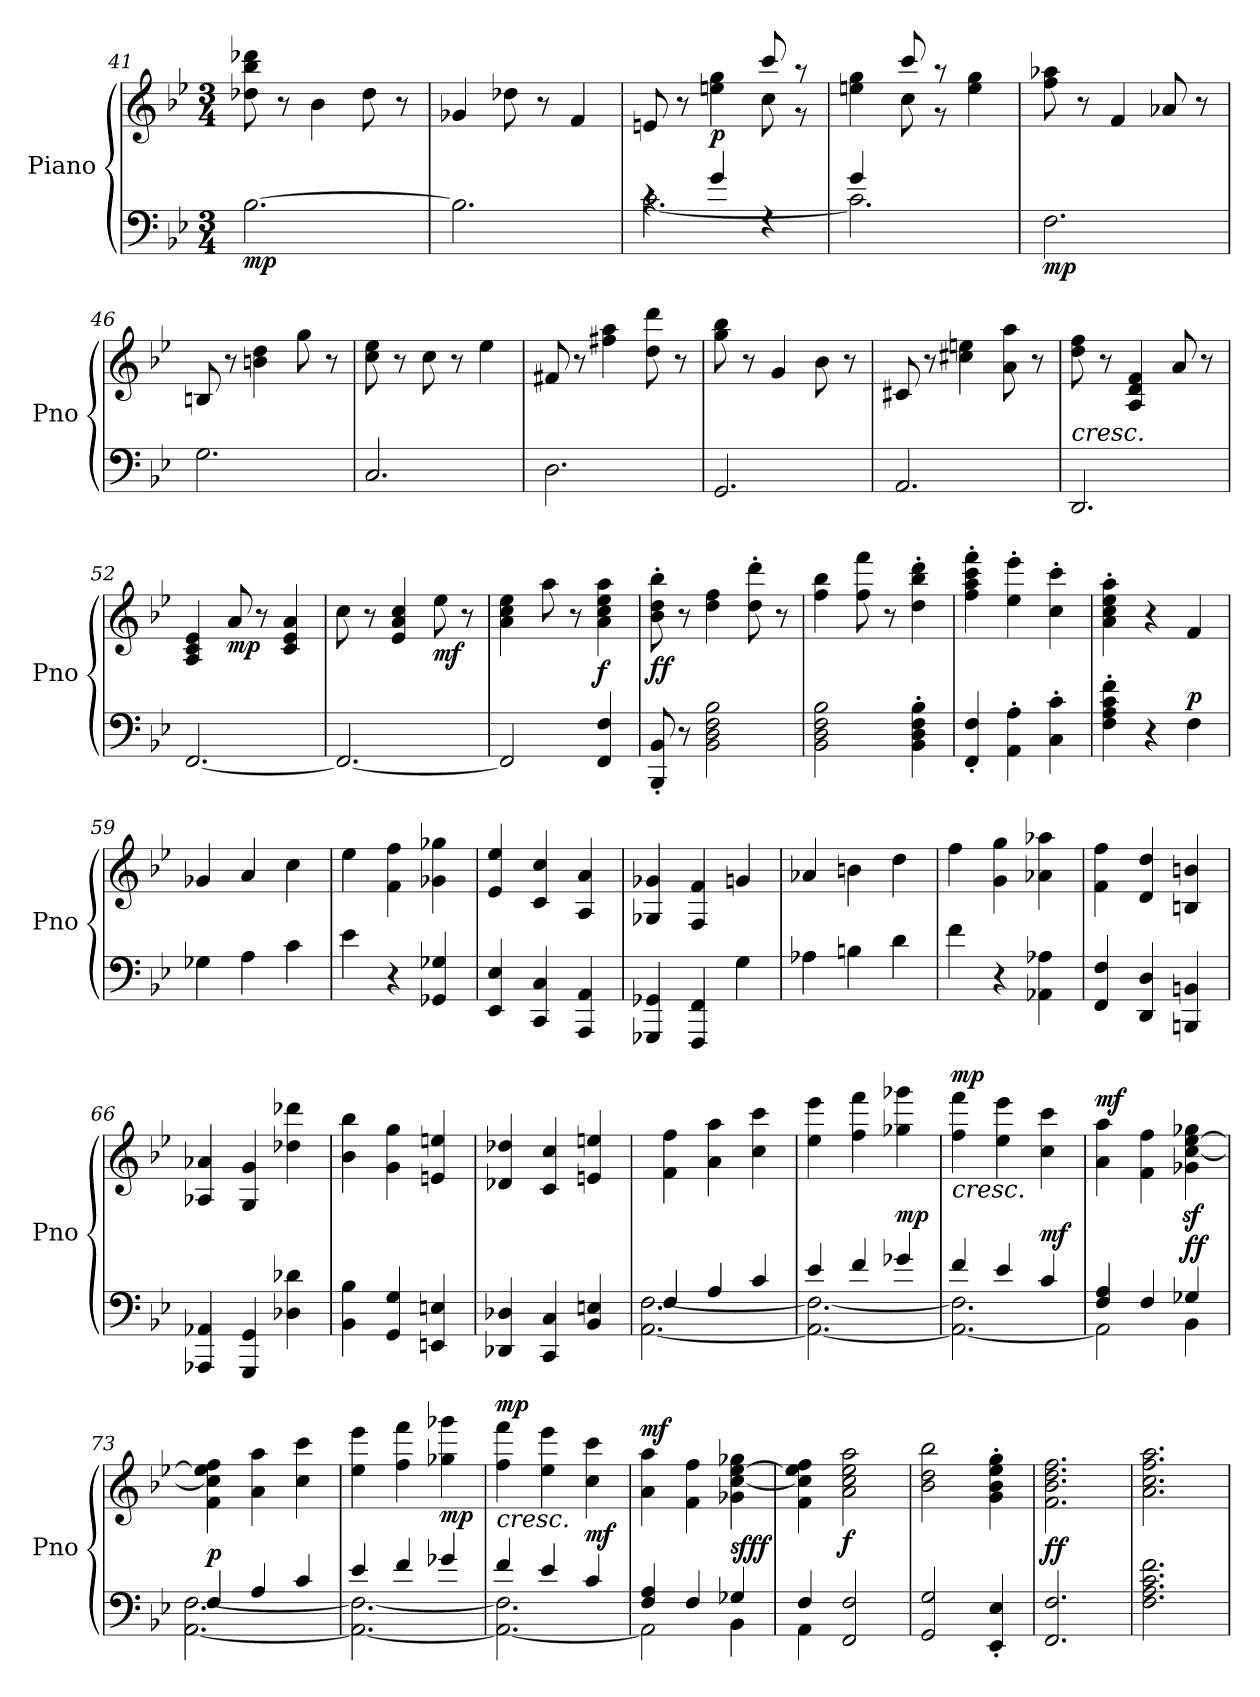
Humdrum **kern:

**kern	**kern	**dynam
*part1	*part1	*part1
*staff2	*staff1	*staff1/2
*I"Piano	*	*
*I'Pno	*	*
*clefF4	*clefG2	*
*k[b-e-]	*k[b-e-]	*
*M3/4	*M3/4	*
=41	=41	=41
!	!	!LO:DY:b=2
[2.B-\	8dd-X\ 8bb-\ 8ddd-X\	mp
.	8r	.
.	4b-\	.
.	8dd-\	.
.	8r	.
=42	=42	=42
2.B-\]	4g-X/	.
.	8dd-X\	.
.	8r	.
.	4f/	.
=43	=43	=43
*^	*^	*
4rc	[2.c\	8en/	2reyy	.
.	.	8r	.	.
!	!	!	!	!LO:DY:a=2
4g/	.	4een\ 4gg\	.	p
4rF	.	8ccc/	8cc\	.
.	.	8r	8r	.
=44	=44	=44	=44	=44
4g/	2.c\]	4een\ 4gg\	4ryy	.
2rAyy	.	8ccc/	8cc\	.
.	.	8r	8r	.
.	.	4ee\ 4gg\	4rddyy	.
*v	*v	*	*	*
!!LO:LB:g=z
=45	=45	=45	=45
!	!	!	!LO:DY:b=2
*	*v	*v	*
2.F\	8ff\ 8aa-X\	mp
.	8r	.
.	4f/	.
.	8a-X/	.
.	8r	.
=46	=46	=46
2.G\	8Bn/	.
.	8r	.
.	4bn\ 4dd\	.
.	8gg\	.
.	8r	.
=47	=47	=47
2.C/	8cc\ 8ee-\	.
.	8r	.
.	8cc\	.
.	8r	.
.	4ee-\	.
=48	=48	=48
2.D\	8f#X/	.
.	8r	.
.	4ff#X\ 4aa\	.
.	8dd\ 8ddd\	.
.	8r	.
=49	=49	=49
2.GG/	8gg\ 8bb-\	.
.	8r	.
.	4g/	.
.	8b-\	.
.	8r	.
=50	=50	=50
2.AA/	8c#X/	.
.	8r	.
.	4cc#X\ 4een\	.
.	8a\ 8aa\	.
.	8r	.
=51	=51	=51
!LO:TX:a:i:t=cresc.	!	!
2.DD/	8dd\ 8ff\	.
.	8r	.
.	4A/ 4d/ 4f/	.
.	8a/	.
.	8r	.
!!LO:PB:g=z
=52	=52	=52
[2.FF/	4A/ 4c/ 4e-/	.
!	!	!LO:DY:b
.	8a/	mp
.	8r	.
.	4c/ 4e-/ 4a/	.
=53	=53	=53
2.FF/_	8cc\	.
.	8r	.
.	4e-/ 4a/ 4cc/	.
!	!	!LO:DY:b
.	8ee-\	mf
.	8r	.
=54	=54	=54
2FF/]	4a\ 4cc\ 4ee-\	.
.	8aa\	.
.	8r	.
!	!	!LO:DY:b
4FF/ 4F/	4a\ 4cc\ 4ee-\ 4aa\	f
=55	=55	=55
!	!	!LO:DY:b
8BBB-/' 8BB-/'	8b-\' 8dd\' 8bb-\'	ff
8r	8r	.
2BB-\ 2D\ 2F\ 2B-\	4dd\ 4ff\	.
.	8dd\' 8ddd\'	.
.	8r	.
=56	=56	=56
2BB-\ 2D\ 2F\ 2B-\	4ff\ 4bb-\	.
.	8ff\ 8fff\	.
.	8r	.
4BB-\' 4D\' 4F\' 4B-\'	4dd\' 4bb-\' 4ddd\'	.
=57	=57	=57
4FF/' 4F/'	4ff\' 4aa\' 4ccc\' 4fff\'	.
4AA\' 4A\'	4ee-\' 4eee-\'	.
4C\' 4c\'	4cc\' 4ccc\'	.
=58	=58	=58
4F\' 4A\' 4c\' 4f\'	4a\' 4cc\' 4ee-\' 4aa\'	.
4r	4r	.
!	!	!LO:DY:a=2
4F\	4f/	p
!!LO:LB:g=z
=59	=59	=59
4G-X\	4g-X/	.
4A\	4a/	.
4c\	4cc\	.
=60	=60	=60
4e-\	4ee-\	.
4r	4f\ 4ff\	.
4GG-X/ 4G-X/	4g-X\ 4gg-X\	.
=61	=61	=61
4EE-/ 4E-/	4e-/ 4ee-/	.
4CC/ 4C/	4c/ 4cc/	.
4AAA/ 4AA/	4A/ 4a/	.
=62	=62	=62
4GGG-X/ 4GG-X/	4G-X/ 4g-X/	.
4FFF/ 4FF/	4F/ 4f/	.
4G\	4gn/	.
=63	=63	=63
4A-X\	4a-X/	.
4Bn\	4bn\	.
4d\	4dd\	.
=64	=64	=64
4f\	4ff\	.
4r	4g\ 4gg\	.
4AA-X\ 4A-X\	4a-X\ 4aa-X\	.
=65	=65	=65
4FF/ 4F/	4f\ 4ff\	.
4DD/ 4D/	4d/ 4dd/	.
4BBBn/ 4BBn/	4Bn/ 4bn/	.
=66	=66	=66
4AAA-X/ 4AA-X/	4A-X/ 4a-X/	.
4GGG/ 4GG/	4G/ 4g/	.
4D-X\ 4d-X\	4dd-X\ 4ddd-X\	.
=67	=67	=67
4BB-\ 4B-\	4b-\ 4bb-\	.
4GG/ 4G/	4g\ 4gg\	.
4EEn/ 4En/	4en/ 4een/	.
!!LO:LB:g=z
=68	=68	=68
4DD-X/ 4D-X/	4d-X/ 4dd-X/	.
4CC/ 4C/	4c/ 4cc/	.
4BB-/ 4En/	4en/ 4een/	.
=69	=69	=69
*^	*	*
4F/	[2.AA\ [2.F\	4f\ 4ff\	.
4A/	.	4a\ 4aa\	.
4c/	.	4cc\ 4ccc\	.
=70	=70	=70	=70
4e-/	2.AA\_ 2.F\_	4ee-\ 4eee-\	.
4f/	.	4ff\ 4fff\	.
!	!	!	!LO:DY:a=2
4g-X/	.	4gg-X\ 4ggg-X\	mp
=71	=71	=71	=71
!	!	!	!LO:HP:b
!	!	!	!LO:DY:n=1:a
4f/	2.AA\_ 2.F\]	4ff\ 4fff\	< mp
4e-/	.	4ee-\ 4eee-\	.
!	!	!	!LO:DY:n=2:a=2
4c/	.	4cc\ 4ccc\	mf
*v	*v	*	*
.	.	[
=72	=72	=72
*^	*	*
!	!	!	!LO:DY:a
4F/ 4A/	2AA\]	4a\ 4aa\	mf
4F/	.	4f\ 4ff\	.
!	!	!	!LO:DY:a=2
4G-X/	4BB-\	4g-X\z< [4cc\z< [4ee-\z< 4gg-X\z<	ff
=73	=73	=73	=73
!	!	!	!LO:DY:a=2
4F/	[2.AA\ [2.F\	4f\ 4cc\] 4ee-\] 4ff\	p
4A/	.	4a\ 4aa\	.
4c/	.	4cc\ 4ccc\	.
=74	=74	=74	=74
4e-/	2.AA\_ 2.F\_	4ee-\ 4eee-\	.
4f/	.	4ff\ 4fff\	.
!	!	!	!LO:DY:a=2
4g-X/	.	4gg-X\ 4ggg-X\	mp
=75	=75	=75	=75
!	!	!	!LO:HP:b
!	!	!	!LO:DY:n=1:a
4f/	2.AA\_ 2.F\]	4ff\ 4fff\	< mp
4e-/	.	4ee-\ 4eee-\	.
!	!	!	!LO:DY:n=2:a=2
4c/	.	4cc\ 4ccc\	mf
*v	*v	*	*
.	.	[
=76	=76	=76
*^	*	*
!	!	!	!LO:DY:a
4F/ 4A/	2AA\]	4a\ 4aa\	mf
4F/	.	4f\ 4ff\	.
!	!	!	!LO:DY:a=2
!	!	!	!LO:DY:n=1:b
4G-X/	4BB-\	4g-X\ [4cc\ [4ee-\ 4gg-X\	sf ff
!!LO:LB:g=z
=77	=77	=77	=77
4F/	4AA\	4f\ 4cc\] 4ee-\] 4ff\	.
!	!	!	!LO:DY:b
2FF/ 2F/	2rGGyy	2a\ 2cc\ 2ee-\ 2aa\	f
*v	*v	*	*
=78	=78	=78
2GG/ 2G/	2b-\ 2dd\ 2bb-\	.
4EE-/' 4E-/'	4g\' 4b-\' 4ee-\' 4gg\'	.
=79	=79	=79
!	!	!LO:DY:b
2.FF/ 2.F/	2.f\ 2.b-\ 2.dd\ 2.ff\	ff
=80	=80	=80
2.F\ 2.A\ 2.c\ 2.f\	2.a\ 2.cc\ 2.ff\ 2.aa\	.
=	=	=
*-	*-	*-
